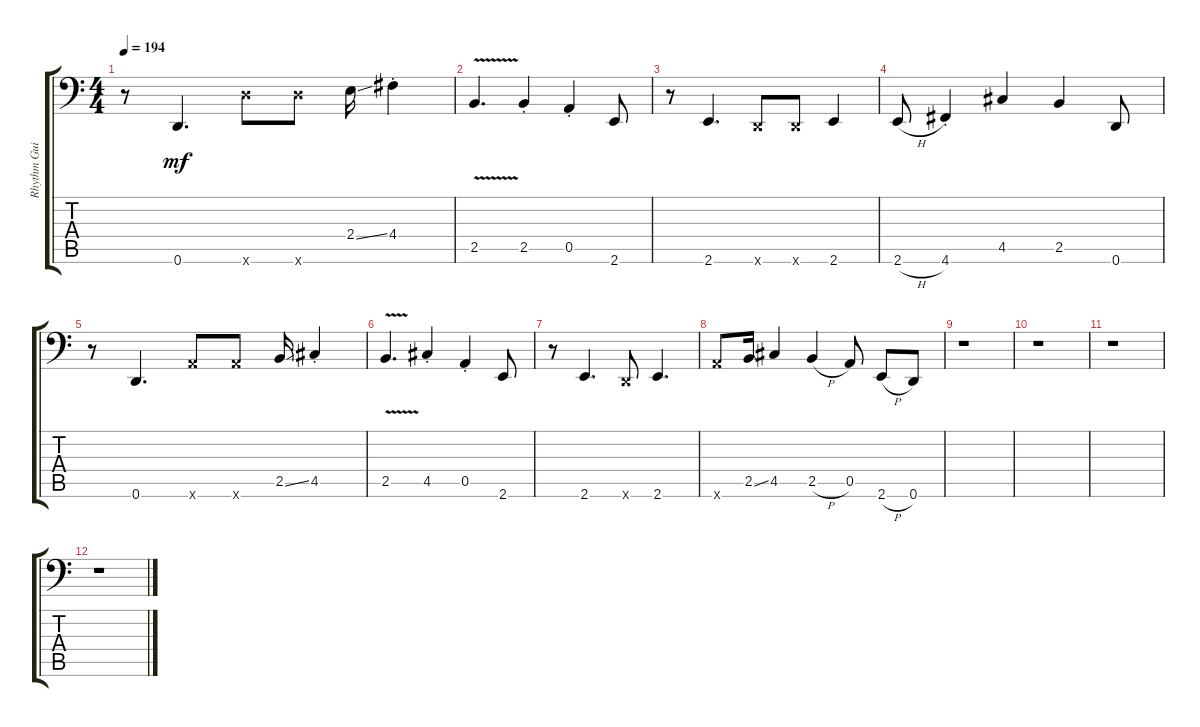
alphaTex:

\track ("Rhythm Guitar" "Rhythm Gui") {instrument distortionguitar}
\staff {score tabs}
\tuning (D3 A2 G2 D2 A1 D1) {hide}
\ts (4 4)
\tempo 194
\clef f4
\ks c
r.8{dy mf} 0.6.4{d} 12.6{x}.8 12.6{x}.8 2.4{ss}.16 4.4{st}.4 |
2.5{v}.4{d} 2.5{st}.4 0.5{st}.4 2.6.8 |
r.8 2.6.4{d} 0.6{x}.8 0.6{x}.8 2.6.4 |
2.6{h}.8 4.6{st}.4 4.5.4 2.5.4 0.6.8 |
r.8 0.6.4{d} 7.6{x}.8 7.6{x}.8 2.5{ss}.16 4.5{st}.4 |
2.5{v}.4{d} 4.5{st}.4 0.5{st}.4 2.6.8 |
r.8 2.6.4{d} 0.6{x}.8 2.6.4{d} |
7.6{x}.8 2.5{ss}.16 4.5.4 2.5{h}.4 0.5.8 2.6{h}.8 0.6.8 |
r.1 |
r.1 |
r.1 |
r.1
